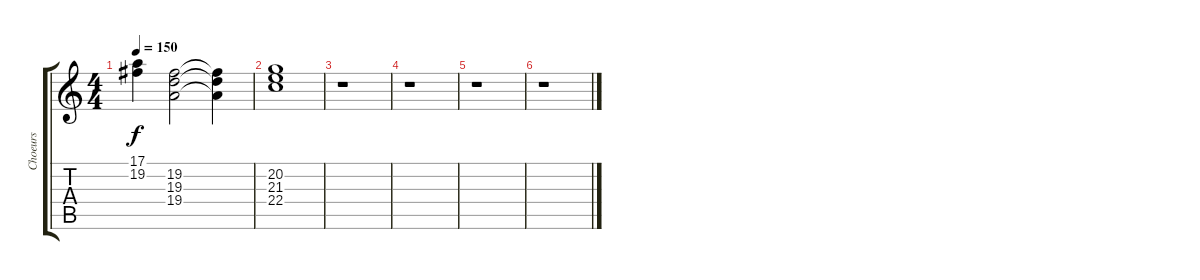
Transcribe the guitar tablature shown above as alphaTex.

\track ("Choeurs" "Choeurs") {instrument choiraahs}
\staff {score tabs}
\tuning (E4 B3 G3 D3 A2 E2) {hide}
\ts (4 4)
\tempo 150
\clef g2
\ks c
(17.1 19.2).4{dy f} (19.2 19.3 19.4).2 (19.2{t} 19.3{t} 19.4{t}).4 |
(20.2 21.3 22.4).1 |
r.1 |
r.1 |
r.1 |
r.1
